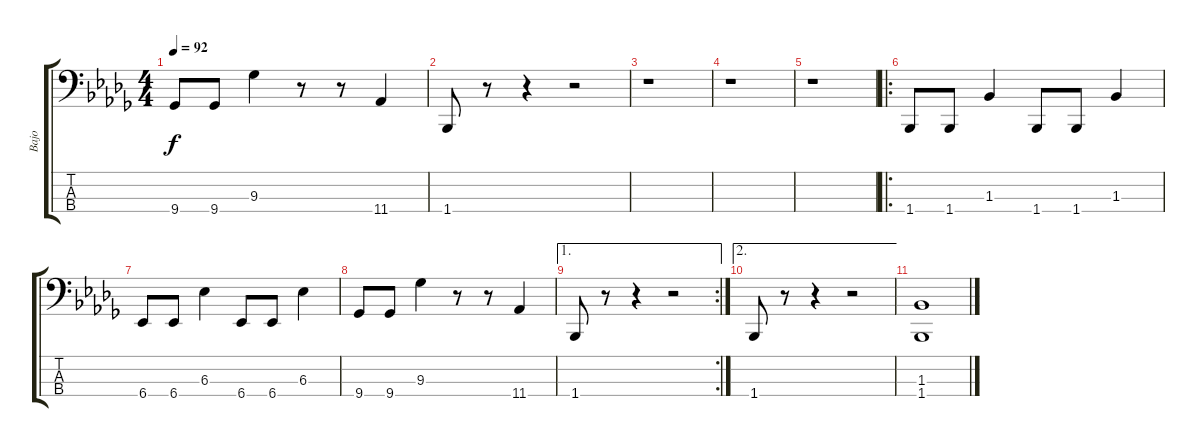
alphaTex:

\track ("Bajo" "Bajo") {instrument electricbassfinger}
\staff {score tabs}
\tuning (G2 D2 A1 A0) {hide}
\ts (4 4)
\tempo 92
\clef f4
\ks db
9.4.8{dy f} 9.4.8 9.3.4 r.8 r.8 11.4.4 |
1.4.8 r.8 r.4 r.2 |
r.1 |
r.1 |
r.1 |
\ro
1.4.8 1.4.8 1.3.4 1.4.8 1.4.8 1.3.4 |
6.4.8 6.4.8 6.3.4 6.4.8 6.4.8 6.3.4 |
9.4.8 9.4.8 9.3.4 r.8 r.8 11.4.4 |
\ae 1
\rc 2
1.4.8 r.8 r.4 r.2 |
\ae 2
1.4.8 r.8 r.4 r.2 |
(1.3 1.4).1{volume 0}
